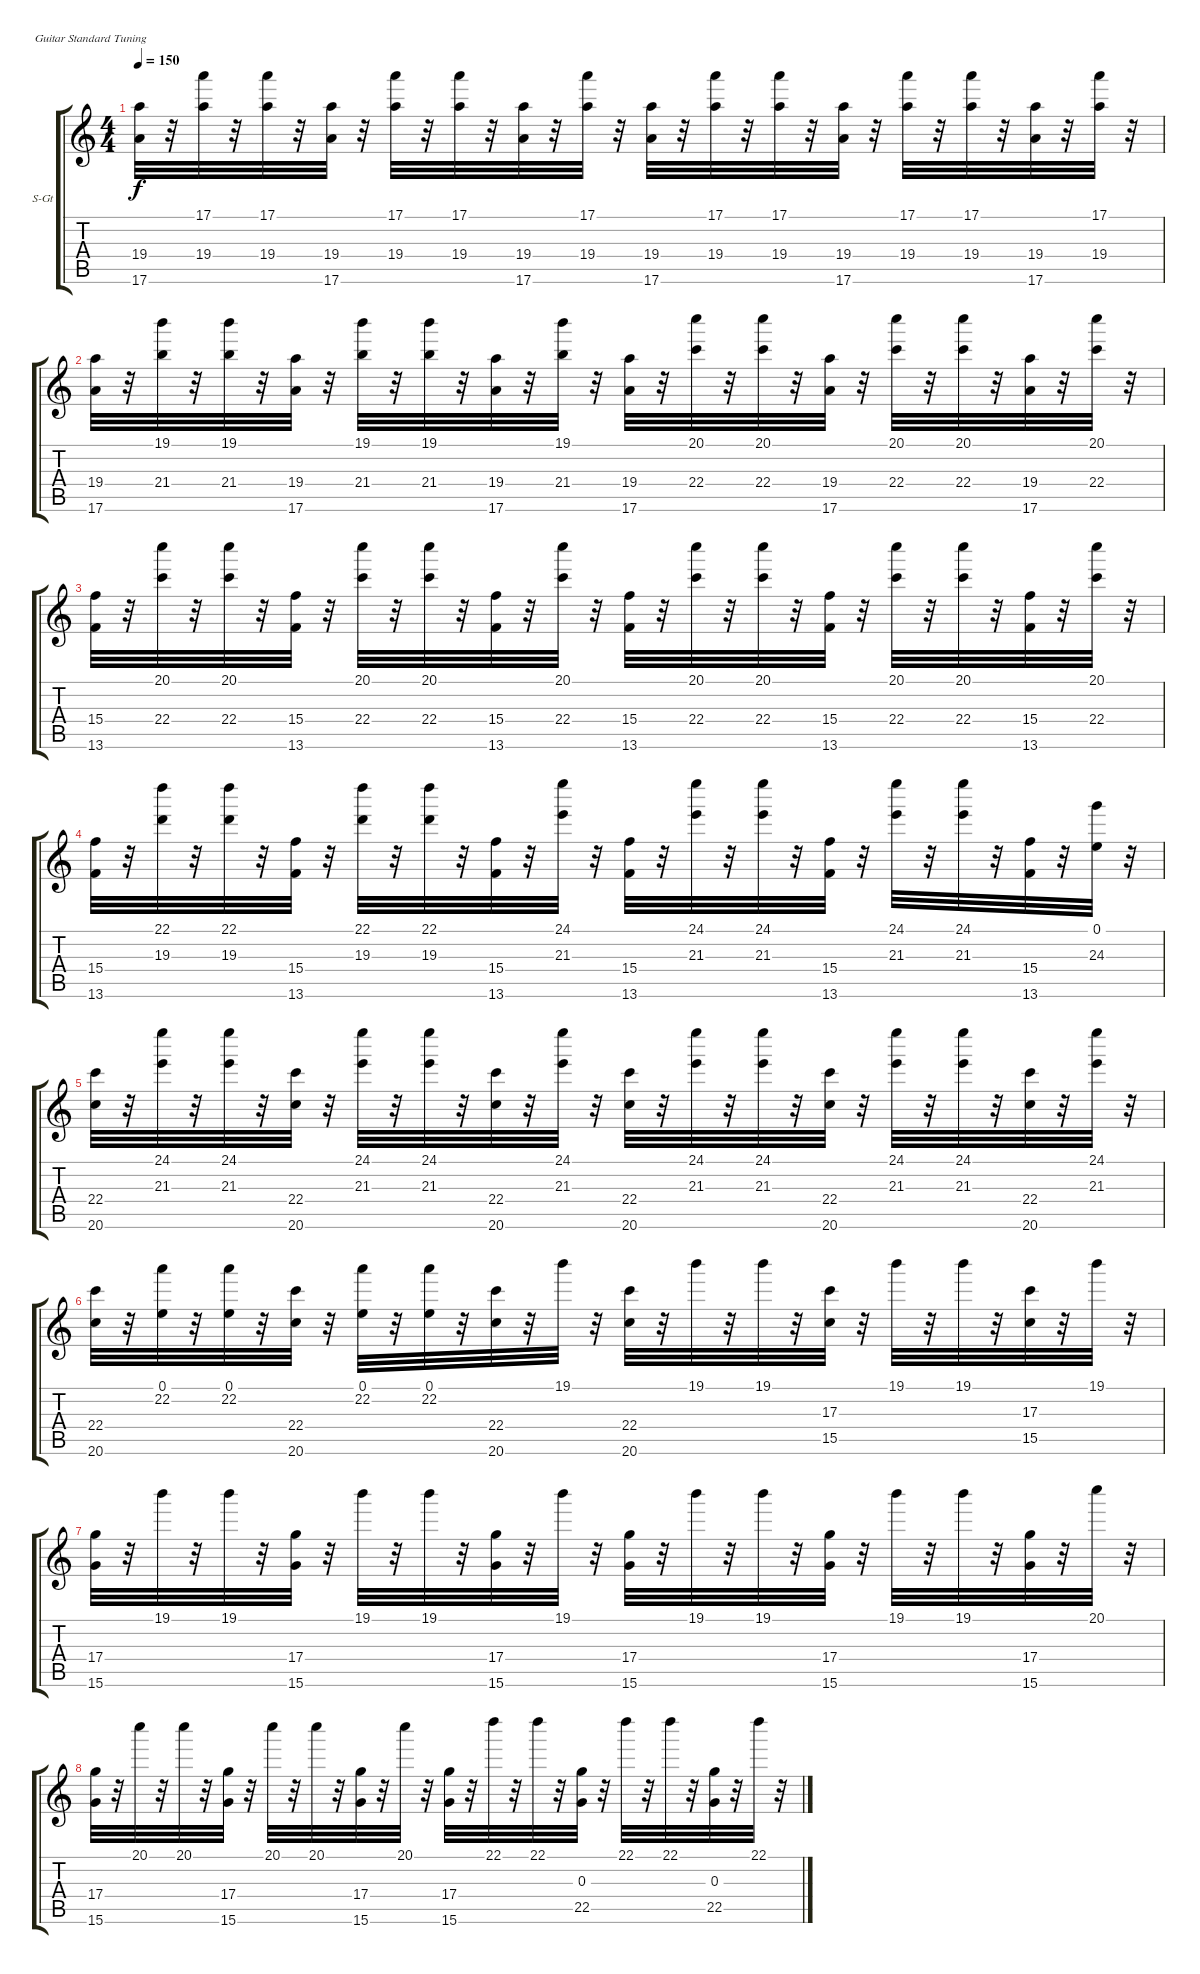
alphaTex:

\bracketExtendMode groupsimilarinstruments
\firstSystemTrackNameOrientation horizontal
\otherSystemsTrackNameOrientation horizontal
\track ("synth" "S-Gt") {instrument lead7fifths}
\staff {score tabs}
\tuning (E4 B3 G3 D3 A2 E2)
\displaytranspose 12
\ts (4 4)
\tempo 150
\clef g2
\ks c
(19.4 17.6).32{dy f} r.32 (17.1 19.4).32 r.32 (17.1 19.4).32 r.32 (19.4 17.6).32 r.32 (17.1 19.4).32 r.32 (17.1 19.4).32 r.32 (19.4 17.6).32 r.32 (17.1 19.4).32 r.32 (19.4 17.6).32 r.32 (17.1 19.4).32 r.32 (17.1 19.4).32 r.32 (19.4 17.6).32 r.32 (17.1 19.4).32 r.32 (17.1 19.4).32 r.32 (19.4 17.6).32 r.32 (17.1 19.4).32 r.32 |
(19.4 17.6).32 r.32 (19.1 21.4).32 r.32 (19.1 21.4).32 r.32 (19.4 17.6).32 r.32 (19.1 21.4).32 r.32 (19.1 21.4).32 r.32 (19.4 17.6).32 r.32 (19.1 21.4).32 r.32 (19.4 17.6).32 r.32 (20.1 22.4).32 r.32 (20.1 22.4).32 r.32 (19.4 17.6).32 r.32 (20.1 22.4).32 r.32 (20.1 22.4).32 r.32 (19.4 17.6).32 r.32 (20.1 22.4).32 r.32 |
(15.4 13.6).32 r.32 (20.1 22.4).32 r.32 (20.1 22.4).32 r.32 (15.4 13.6).32 r.32 (20.1 22.4).32 r.32 (20.1 22.4).32 r.32 (15.4 13.6).32 r.32 (20.1 22.4).32 r.32 (15.4 13.6).32 r.32 (20.1 22.4).32 r.32 (20.1 22.4).32 r.32 (15.4 13.6).32 r.32 (20.1 22.4).32 r.32 (20.1 22.4).32 r.32 (15.4 13.6).32 r.32 (20.1 22.4).32 r.32 |
(15.4 13.6).32 r.32 (22.1 19.3).32 r.32 (22.1 19.3).32 r.32 (15.4 13.6).32 r.32 (22.1 19.3).32 r.32 (22.1 19.3).32 r.32 (15.4 13.6).32 r.32 (24.1 21.3).32 r.32 (15.4 13.6).32 r.32 (24.1 21.3).32 r.32 (24.1 21.3).32 r.32 (15.4 13.6).32 r.32 (24.1 21.3).32 r.32 (24.1 21.3).32 r.32 (15.4 13.6).32 r.32 (0.1 24.3).32 r.32 |
(22.4 20.6).32 r.32 (24.1 21.3).32 r.32 (24.1 21.3).32 r.32 (22.4 20.6).32 r.32 (24.1 21.3).32 r.32 (24.1 21.3).32 r.32 (22.4 20.6).32 r.32 (24.1 21.3).32 r.32 (22.4 20.6).32 r.32 (24.1 21.3).32 r.32 (24.1 21.3).32 r.32 (22.4 20.6).32 r.32 (24.1 21.3).32 r.32 (24.1 21.3).32 r.32 (22.4 20.6).32 r.32 (24.1 21.3).32 r.32 |
(22.4 20.6).32 r.32 (0.1 22.2).32 r.32 (0.1 22.2).32 r.32 (22.4 20.6).32 r.32 (0.1 22.2).32 r.32 (0.1 22.2).32 r.32 (22.4 20.6).32 r.32 19.1.32 r.32 (22.4 20.6).32 r.32 19.1.32 r.32 19.1.32 r.32 (17.3 15.5).32 r.32 19.1.32 r.32 19.1.32 r.32 (17.3 15.5).32 r.32 19.1.32 r.32 |
(17.4 15.6).32 r.32 19.1.32 r.32 19.1.32 r.32 (17.4 15.6).32 r.32 19.1.32 r.32 19.1.32 r.32 (17.4 15.6).32 r.32 19.1.32 r.32 (17.4 15.6).32 r.32 19.1.32 r.32 19.1.32 r.32 (17.4 15.6).32 r.32 19.1.32 r.32 19.1.32 r.32 (17.4 15.6).32 r.32 20.1.32 r.32 |
(17.4 15.6).32 r.32 20.1.32 r.32 20.1.32 r.32 (17.4 15.6).32 r.32 20.1.32 r.32 20.1.32 r.32 (17.4 15.6).32 r.32 20.1.32 r.32 (17.4 15.6).32 r.32 22.1.32 r.32 22.1.32 r.32 (0.3 22.5).32 r.32 22.1.32 r.32 22.1.32 r.32 (0.3 22.5).32 r.32 22.1.32 r.32
